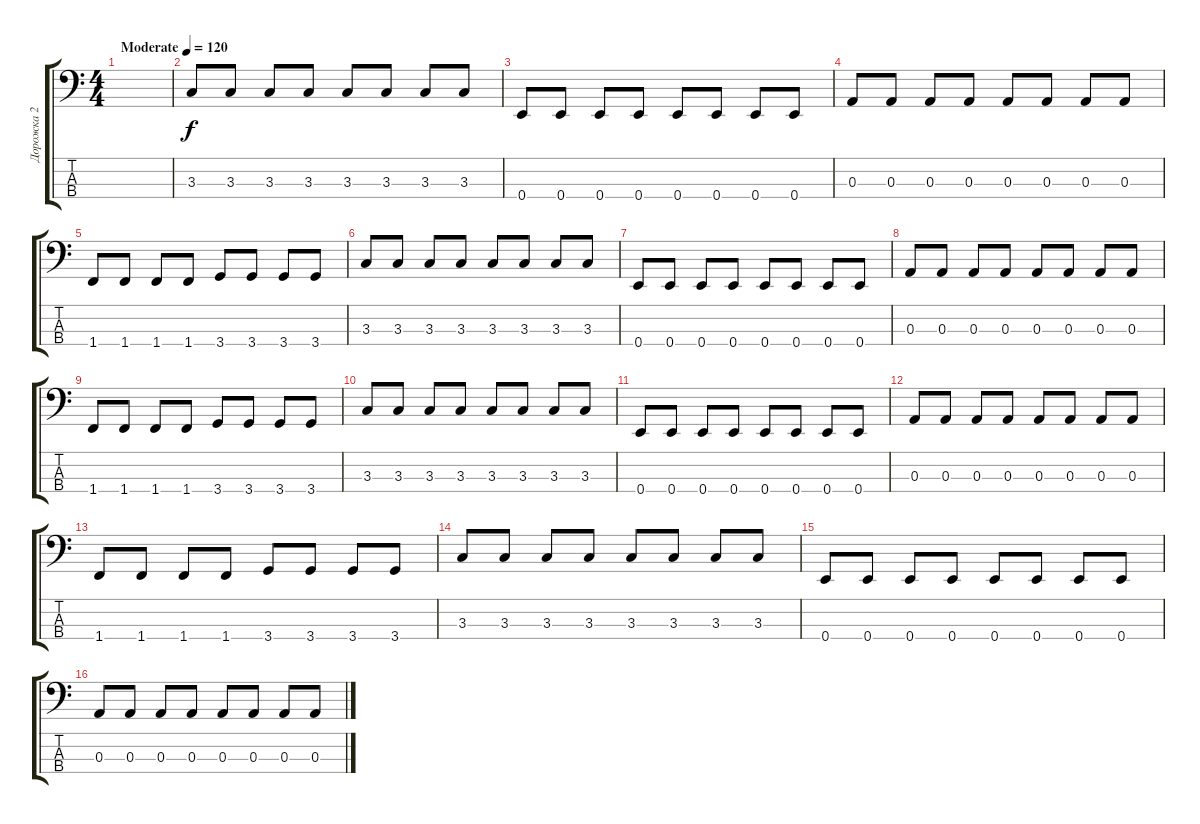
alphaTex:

\track ("Дорожка 2" "Дорожка 2") {instrument electricbassfinger}
\staff {score tabs}
\tuning (G2 D2 A1 E1) {hide}
\ts (4 4)
\tempo (120 "Moderate")
\clef f4
\ks c
|
3.3.8 3.3.8 3.3.8 3.3.8 3.3.8 3.3.8 3.3.8 3.3.8 |
0.4.8 0.4.8 0.4.8 0.4.8 0.4.8 0.4.8 0.4.8 0.4.8 |
0.3.8 0.3.8 0.3.8 0.3.8 0.3.8 0.3.8 0.3.8 0.3.8 |
1.4.8 1.4.8 1.4.8 1.4.8 3.4.8 3.4.8 3.4.8 3.4.8 |
3.3.8 3.3.8 3.3.8 3.3.8 3.3.8 3.3.8 3.3.8 3.3.8 |
0.4.8 0.4.8 0.4.8 0.4.8 0.4.8 0.4.8 0.4.8 0.4.8 |
0.3.8 0.3.8 0.3.8 0.3.8 0.3.8 0.3.8 0.3.8 0.3.8 |
1.4.8 1.4.8 1.4.8 1.4.8 3.4.8 3.4.8 3.4.8 3.4.8 |
3.3.8 3.3.8 3.3.8 3.3.8 3.3.8 3.3.8 3.3.8 3.3.8 |
0.4.8 0.4.8 0.4.8 0.4.8 0.4.8 0.4.8 0.4.8 0.4.8 |
0.3.8 0.3.8 0.3.8 0.3.8 0.3.8 0.3.8 0.3.8 0.3.8 |
1.4.8 1.4.8 1.4.8 1.4.8 3.4.8 3.4.8 3.4.8 3.4.8 |
3.3.8 3.3.8 3.3.8 3.3.8 3.3.8 3.3.8 3.3.8 3.3.8 |
0.4.8 0.4.8 0.4.8 0.4.8 0.4.8 0.4.8 0.4.8 0.4.8 |
0.3.8 0.3.8 0.3.8 0.3.8 0.3.8 0.3.8 0.3.8 0.3.8
